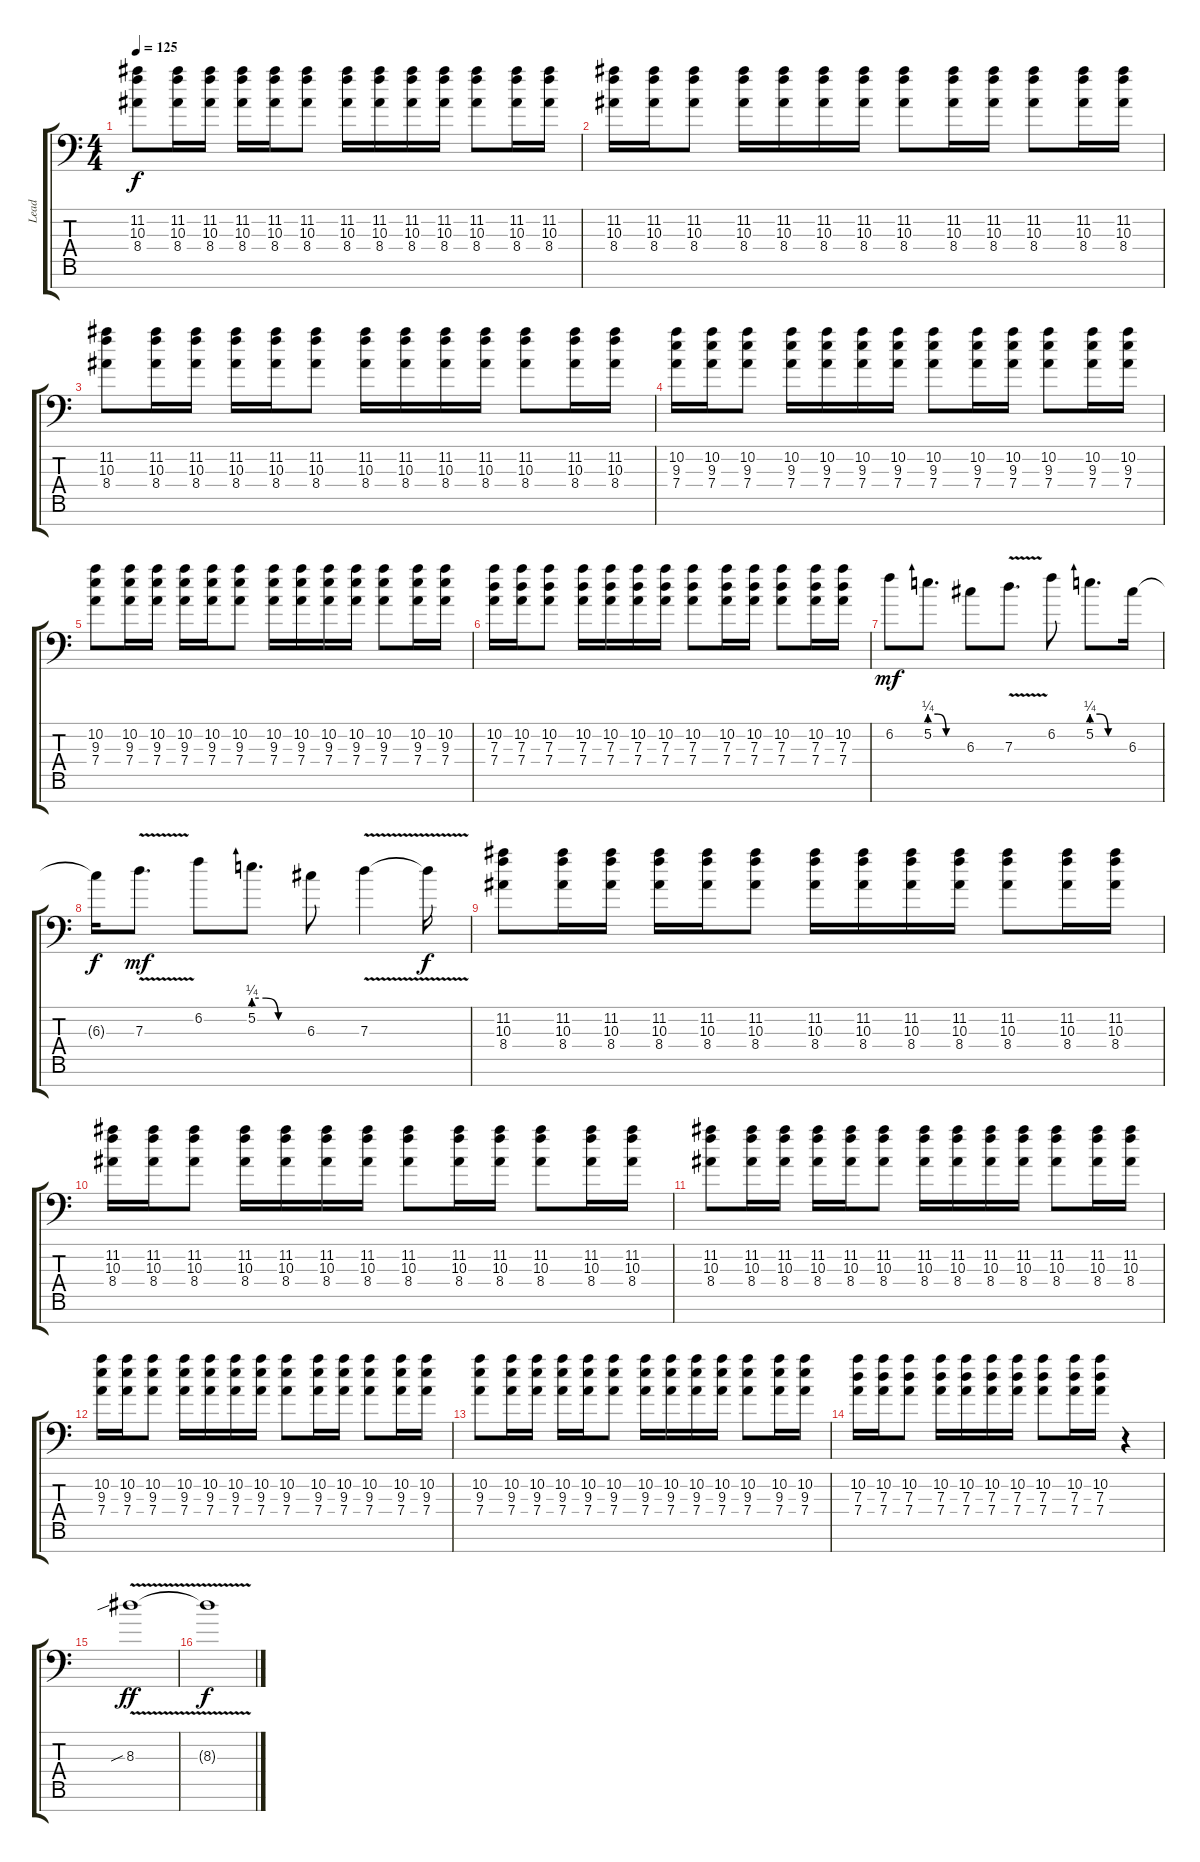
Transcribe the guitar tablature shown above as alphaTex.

\track ("Lead" "Lead") {instrument distortionguitar}
\staff {score tabs}
\tuning (E4 B3 G3 D3 A2 E2 A1) {hide}
\ts (4 4)
\tempo 125
\clef f4
\ks c
(11.2 10.3 8.4).8{dy f} (11.2 10.3 8.4).16 (11.2 10.3 8.4).16 (11.2 10.3 8.4).16 (11.2 10.3 8.4).16 (11.2 10.3 8.4).8 (11.2 10.3 8.4).16 (11.2 10.3 8.4).16 (11.2 10.3 8.4).16 (11.2 10.3 8.4).16 (11.2 10.3 8.4).8 (11.2 10.3 8.4).16 (11.2 10.3 8.4).16 |
(11.2 10.3 8.4).16 (11.2 10.3 8.4).16 (11.2 10.3 8.4).8 (11.2 10.3 8.4).16 (11.2 10.3 8.4).16 (11.2 10.3 8.4).16 (11.2 10.3 8.4).16 (11.2 10.3 8.4).8 (11.2 10.3 8.4).16 (11.2 10.3 8.4).16 (11.2 10.3 8.4).8 (11.2 10.3 8.4).16 (11.2 10.3 8.4).16 |
(11.2 10.3 8.4).8 (11.2 10.3 8.4).16 (11.2 10.3 8.4).16 (11.2 10.3 8.4).16 (11.2 10.3 8.4).16 (11.2 10.3 8.4).8 (11.2 10.3 8.4).16 (11.2 10.3 8.4).16 (11.2 10.3 8.4).16 (11.2 10.3 8.4).16 (11.2 10.3 8.4).8 (11.2 10.3 8.4).16 (11.2 10.3 8.4).16 |
(10.2 9.3 7.4).16 (10.2 9.3 7.4).16 (10.2 9.3 7.4).8 (10.2 9.3 7.4).16 (10.2 9.3 7.4).16 (10.2 9.3 7.4).16 (10.2 9.3 7.4).16 (10.2 9.3 7.4).8 (10.2 9.3 7.4).16 (10.2 9.3 7.4).16 (10.2 9.3 7.4).8 (10.2 9.3 7.4).16 (10.2 9.3 7.4).16 |
(10.2 9.3 7.4).8 (10.2 9.3 7.4).16 (10.2 9.3 7.4).16 (10.2 9.3 7.4).16 (10.2 9.3 7.4).16 (10.2 9.3 7.4).8 (10.2 9.3 7.4).16 (10.2 9.3 7.4).16 (10.2 9.3 7.4).16 (10.2 9.3 7.4).16 (10.2 9.3 7.4).8 (10.2 9.3 7.4).16 (10.2 9.3 7.4).16 |
(10.2 7.3 7.4).16 (10.2 7.3 7.4).16 (10.2 7.3 7.4).8 (10.2 7.3 7.4).16 (10.2 7.3 7.4).16 (10.2 7.3 7.4).16 (10.2 7.3 7.4).16 (10.2 7.3 7.4).8 (10.2 7.3 7.4).16 (10.2 7.3 7.4).16 (10.2 7.3 7.4).8 (10.2 7.3 7.4).16 (10.2 7.3 7.4).16 |
6.2.8{dy mf} 5.2{be (custom 0 1 15 1 30 0 60 0)}.8{d} 6.3.8 7.3{v}.8{d} 6.2.8 5.2{be (custom 0 1 15 1 30 0 60 0)}.8{d} 6.3.16 |
6.3{t}.16{dy f} 7.3{v}.8{d dy mf} 6.2.8 5.2{be (custom 0 1 15 1 30 0 60 0)}.8{d} 6.3.8 7.3{v}.4 7.3{t}.16{dy f} |
(11.2 10.3 8.4).8 (11.2 10.3 8.4).16 (11.2 10.3 8.4).16 (11.2 10.3 8.4).16 (11.2 10.3 8.4).16 (11.2 10.3 8.4).8 (11.2 10.3 8.4).16 (11.2 10.3 8.4).16 (11.2 10.3 8.4).16 (11.2 10.3 8.4).16 (11.2 10.3 8.4).8 (11.2 10.3 8.4).16 (11.2 10.3 8.4).16 |
(11.2 10.3 8.4).16 (11.2 10.3 8.4).16 (11.2 10.3 8.4).8 (11.2 10.3 8.4).16 (11.2 10.3 8.4).16 (11.2 10.3 8.4).16 (11.2 10.3 8.4).16 (11.2 10.3 8.4).8 (11.2 10.3 8.4).16 (11.2 10.3 8.4).16 (11.2 10.3 8.4).8 (11.2 10.3 8.4).16 (11.2 10.3 8.4).16 |
(11.2 10.3 8.4).8 (11.2 10.3 8.4).16 (11.2 10.3 8.4).16 (11.2 10.3 8.4).16 (11.2 10.3 8.4).16 (11.2 10.3 8.4).8 (11.2 10.3 8.4).16 (11.2 10.3 8.4).16 (11.2 10.3 8.4).16 (11.2 10.3 8.4).16 (11.2 10.3 8.4).8 (11.2 10.3 8.4).16 (11.2 10.3 8.4).16 |
(10.2 9.3 7.4).16 (10.2 9.3 7.4).16 (10.2 9.3 7.4).8 (10.2 9.3 7.4).16 (10.2 9.3 7.4).16 (10.2 9.3 7.4).16 (10.2 9.3 7.4).16 (10.2 9.3 7.4).8 (10.2 9.3 7.4).16 (10.2 9.3 7.4).16 (10.2 9.3 7.4).8 (10.2 9.3 7.4).16 (10.2 9.3 7.4).16 |
(10.2 9.3 7.4).8 (10.2 9.3 7.4).16 (10.2 9.3 7.4).16 (10.2 9.3 7.4).16 (10.2 9.3 7.4).16 (10.2 9.3 7.4).8 (10.2 9.3 7.4).16 (10.2 9.3 7.4).16 (10.2 9.3 7.4).16 (10.2 9.3 7.4).16 (10.2 9.3 7.4).8 (10.2 9.3 7.4).16 (10.2 9.3 7.4).16 |
(10.2 7.3 7.4).16 (10.2 7.3 7.4).16 (10.2 7.3 7.4).8 (10.2 7.3 7.4).16 (10.2 7.3 7.4).16 (10.2 7.3 7.4).16 (10.2 7.3 7.4).16 (10.2 7.3 7.4).8 (10.2 7.3 7.4).16 (10.2 7.3 7.4).16 r.4 |
8.3{v sib}.1{dy ff} |
8.3{v sl t}.1{dy f}
